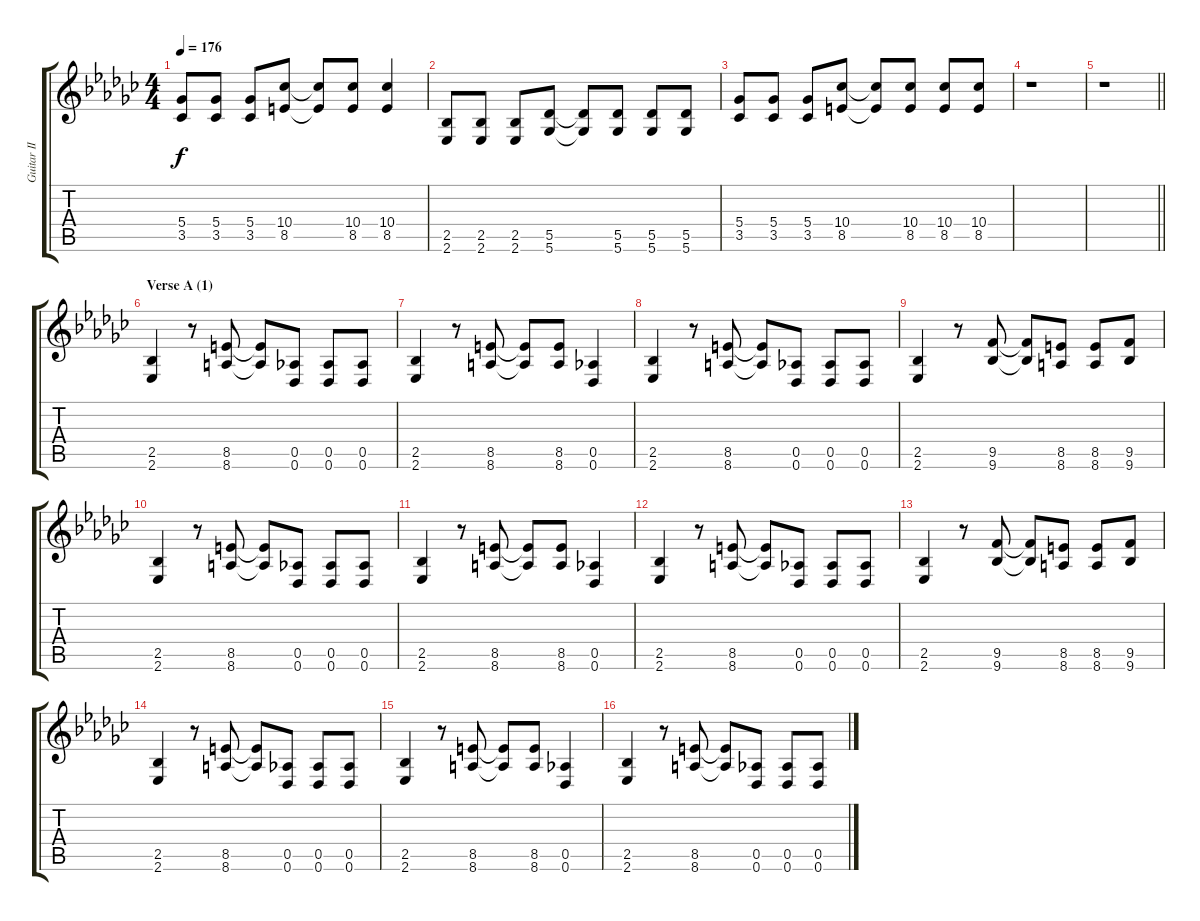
\track ("Guitar II" "Guitar II") {instrument distortionguitar}
\staff {score tabs}
\tuning (Eb4 Bb3 Gb3 Db3 Ab2 Db2) {hide}
\ts (4 4)
\tempo 176
\clef g2
\ks ebminor
(5.4 3.5).8{dy f} (5.4 3.5).8 (5.4 3.5).8 (10.4 8.5).8 (10.4{t} 8.5{t}).8 (10.4 8.5).8 (10.4 8.5).4 |
(2.5 2.6).8 (2.5 2.6).8 (2.5 2.6).8 (5.5 5.6).8 (5.5{t} 5.6{t}).8 (5.5 5.6).8 (5.5 5.6).8 (5.5 5.6).8 |
(5.4 3.5).8 (5.4 3.5).8 (5.4 3.5).8 (10.4 8.5).8 (10.4{t} 8.5{t}).8 (10.4 8.5).8 (10.4 8.5).8 (10.4 8.5).8 |
r.1 |
\barLineRight lightlight
r.1 |
\section ("" "Verse A (1)")
(2.5 2.6).4 r.8 (8.5 8.6).8 (8.5{t} 8.6{t}).8 (0.5 0.6).8 (0.5 0.6).8 (0.5 0.6).8 |
(2.5 2.6).4 r.8 (8.5 8.6).8 (8.5{t} 8.6{t}).8 (8.5 8.6).8 (0.5 0.6).4 |
(2.5 2.6).4 r.8 (8.5 8.6).8 (8.5{t} 8.6{t}).8 (0.5 0.6).8 (0.5 0.6).8 (0.5 0.6).8 |
(2.5 2.6).4 r.8 (9.5 9.6).8 (9.5{t} 9.6{t}).8 (8.5 8.6).8 (8.5 8.6).8 (9.5 9.6).8 |
(2.5 2.6).4 r.8 (8.5 8.6).8 (8.5{t} 8.6{t}).8 (0.5 0.6).8 (0.5 0.6).8 (0.5 0.6).8 |
(2.5 2.6).4 r.8 (8.5 8.6).8 (8.5{t} 8.6{t}).8 (8.5 8.6).8 (0.5 0.6).4 |
(2.5 2.6).4 r.8 (8.5 8.6).8 (8.5{t} 8.6{t}).8 (0.5 0.6).8 (0.5 0.6).8 (0.5 0.6).8 |
(2.5 2.6).4 r.8 (9.5 9.6).8 (9.5{t} 9.6{t}).8 (8.5 8.6).8 (8.5 8.6).8 (9.5 9.6).8 |
(2.5 2.6).4 r.8 (8.5 8.6).8 (8.5{t} 8.6{t}).8 (0.5 0.6).8 (0.5 0.6).8 (0.5 0.6).8 |
(2.5 2.6).4 r.8 (8.5 8.6).8 (8.5{t} 8.6{t}).8 (8.5 8.6).8 (0.5 0.6).4 |
(2.5 2.6).4 r.8 (8.5 8.6).8 (8.5{t} 8.6{t}).8 (0.5 0.6).8 (0.5 0.6).8 (0.5 0.6).8
